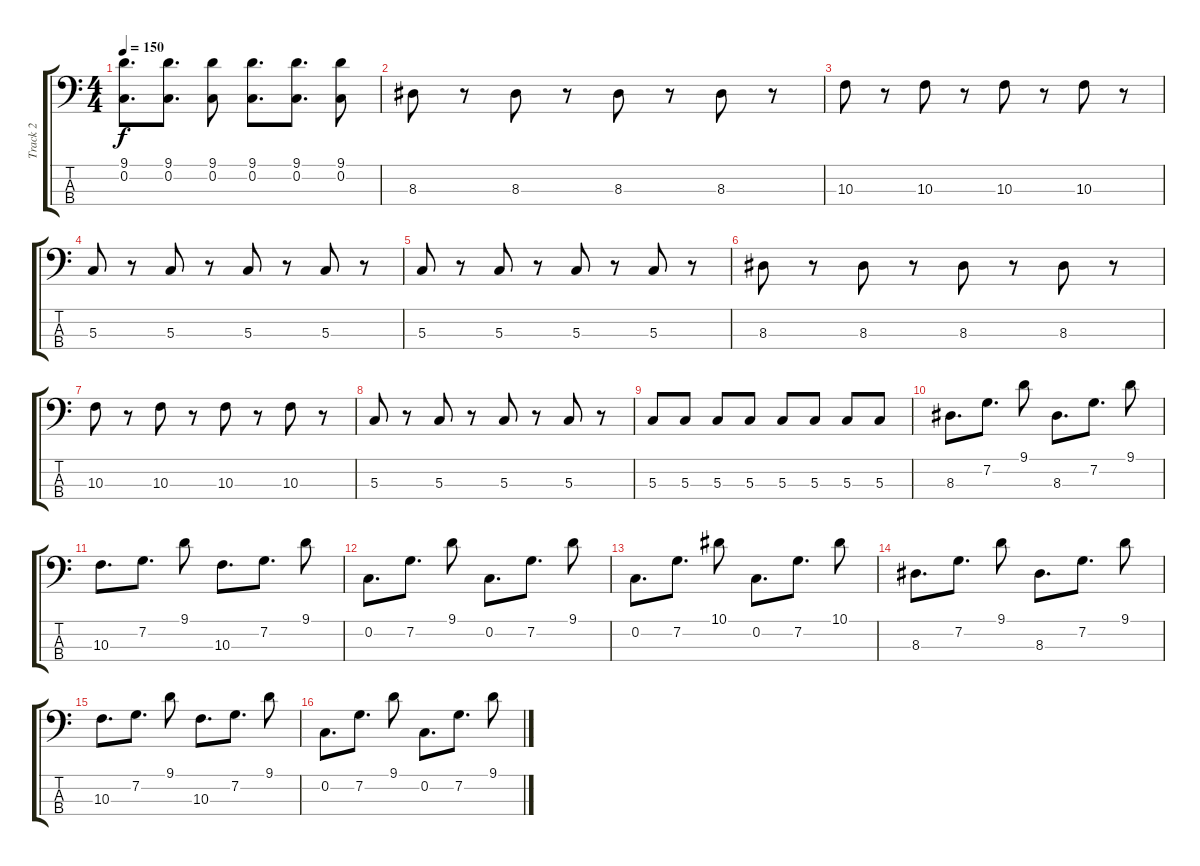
\track ("Track 2" "Track 2") {instrument electricbassfinger}
\staff {score tabs}
\tuning (F2 C2 G1 D1) {hide}
\ts (4 4)
\tempo 150
\clef f4
\ks c
(9.1 0.2).8{d dy f} (9.1 0.2).8{d} (9.1 0.2).8 (9.1 0.2).8{d} (9.1 0.2).8{d} (9.1 0.2).8 |
8.3.8 r.8 8.3.8 r.8 8.3.8 r.8 8.3.8 r.8 |
10.3.8 r.8 10.3.8 r.8 10.3.8 r.8 10.3.8 r.8 |
5.3.8 r.8 5.3.8 r.8 5.3.8 r.8 5.3.8 r.8 |
5.3.8 r.8 5.3.8 r.8 5.3.8 r.8 5.3.8 r.8 |
8.3.8 r.8 8.3.8 r.8 8.3.8 r.8 8.3.8 r.8 |
10.3.8 r.8 10.3.8 r.8 10.3.8 r.8 10.3.8 r.8 |
5.3.8 r.8 5.3.8 r.8 5.3.8 r.8 5.3.8 r.8 |
5.3.8 5.3.8 5.3.8 5.3.8 5.3.8 5.3.8 5.3.8 5.3.8 |
8.3.8{d} 7.2.8{d} 9.1.8 8.3.8{d} 7.2.8{d} 9.1.8 |
10.3.8{d} 7.2.8{d} 9.1.8 10.3.8{d} 7.2.8{d} 9.1.8 |
0.2.8{d} 7.2.8{d} 9.1.8 0.2.8{d} 7.2.8{d} 9.1.8 |
0.2.8{d} 7.2.8{d} 10.1.8 0.2.8{d} 7.2.8{d} 10.1.8 |
8.3.8{d} 7.2.8{d} 9.1.8 8.3.8{d} 7.2.8{d} 9.1.8 |
10.3.8{d} 7.2.8{d} 9.1.8 10.3.8{d} 7.2.8{d} 9.1.8 |
0.2.8{d} 7.2.8{d} 9.1.8 0.2.8{d} 7.2.8{d} 9.1.8
